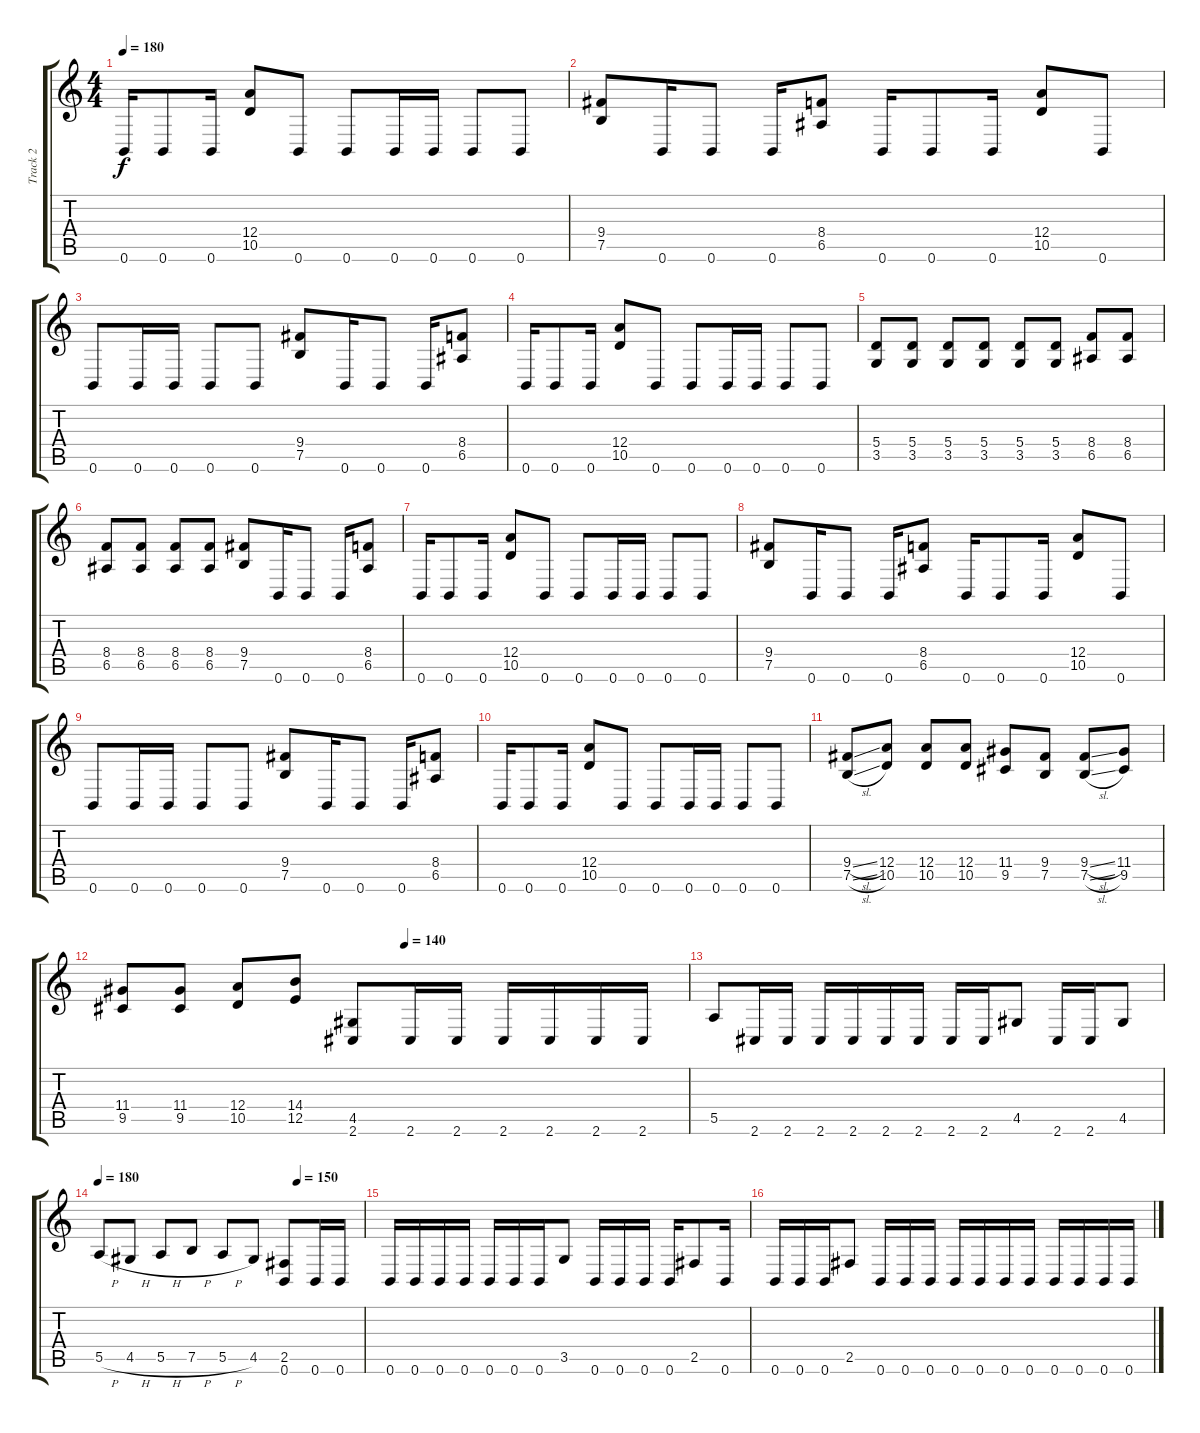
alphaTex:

\track ("Track 2" "Track 2") {instrument distortionguitar}
\staff {score tabs}
\tuning (B3 Gb3 D3 A2 E2 B1) {hide}
\ts (4 4)
\tempo 180
\clef g2
\ks c
0.6.16{dy f} 0.6.8 0.6.16 (12.4 10.5).8 0.6.8 0.6.8 0.6.16 0.6.16 0.6.8 0.6.8 |
(9.4 7.5).8 0.6.16 0.6.8 0.6.16 (8.4 6.5).8 0.6.16 0.6.8 0.6.16 (12.4 10.5).8 0.6.8 |
0.6.8 0.6.16 0.6.16 0.6.8 0.6.8 (9.4 7.5).8 0.6.16 0.6.8 0.6.16 (8.4 6.5).8 |
0.6.16 0.6.8 0.6.16 (12.4 10.5).8 0.6.8 0.6.8 0.6.16 0.6.16 0.6.8 0.6.8 |
(5.4 3.5).8 (5.4 3.5).8 (5.4 3.5).8 (5.4 3.5).8 (5.4 3.5).8 (5.4 3.5).8 (8.4 6.5).8 (8.4 6.5).8 |
(8.4 6.5).8 (8.4 6.5).8 (8.4 6.5).8 (8.4 6.5).8 (9.4 7.5).8 0.6.16 0.6.8 0.6.16 (8.4 6.5).8 |
0.6.16 0.6.8 0.6.16 (12.4 10.5).8 0.6.8 0.6.8 0.6.16 0.6.16 0.6.8 0.6.8 |
(9.4 7.5).8 0.6.16 0.6.8 0.6.16 (8.4 6.5).8 0.6.16 0.6.8 0.6.16 (12.4 10.5).8 0.6.8 |
0.6.8 0.6.16 0.6.16 0.6.8 0.6.8 (9.4 7.5).8 0.6.16 0.6.8 0.6.16 (8.4 6.5).8 |
0.6.16 0.6.8 0.6.16 (12.4 10.5).8 0.6.8 0.6.8 0.6.16 0.6.16 0.6.8 0.6.8 |
(9.4{sl} 7.5{sl}).8 (12.4 10.5).8 (12.4 10.5).8 (12.4 10.5).8 (11.4 9.5).8 (9.4 7.5).8 (9.4{sl} 7.5{sl}).8 (11.4 9.5).8 |
\tempo (140 0.5)
(11.4 9.5).8 (11.4 9.5).8 (12.4 10.5).8 (14.4 12.5).8 (4.5 2.6).8 2.6.16 2.6.16 2.6.16 2.6.16 2.6.16 2.6.16 |
5.5.8 2.6.16 2.6.16 2.6.16 2.6.16 2.6.16 2.6.16 2.6.16 2.6.16 4.5.8 2.6.16 2.6.16 4.5.8 |
\tempo 180
\tempo (150 0.75)
5.5{h}.8 4.5{h}.8 5.5{h}.8 7.5{h}.8 5.5{h}.8 4.5.8 (2.5 0.6).8 0.6.16 0.6.16 |
0.6.16 0.6.16 0.6.16 0.6.16 0.6.16 0.6.16 0.6.16 3.5.8 0.6.16 0.6.16 0.6.16 0.6.16 2.5.8 0.6.16 |
0.6.16 0.6.16 0.6.16 2.5.8 0.6.16 0.6.16 0.6.16 0.6.16 0.6.16 0.6.16 0.6.16 0.6.16 0.6.16 0.6.16 0.6.16
